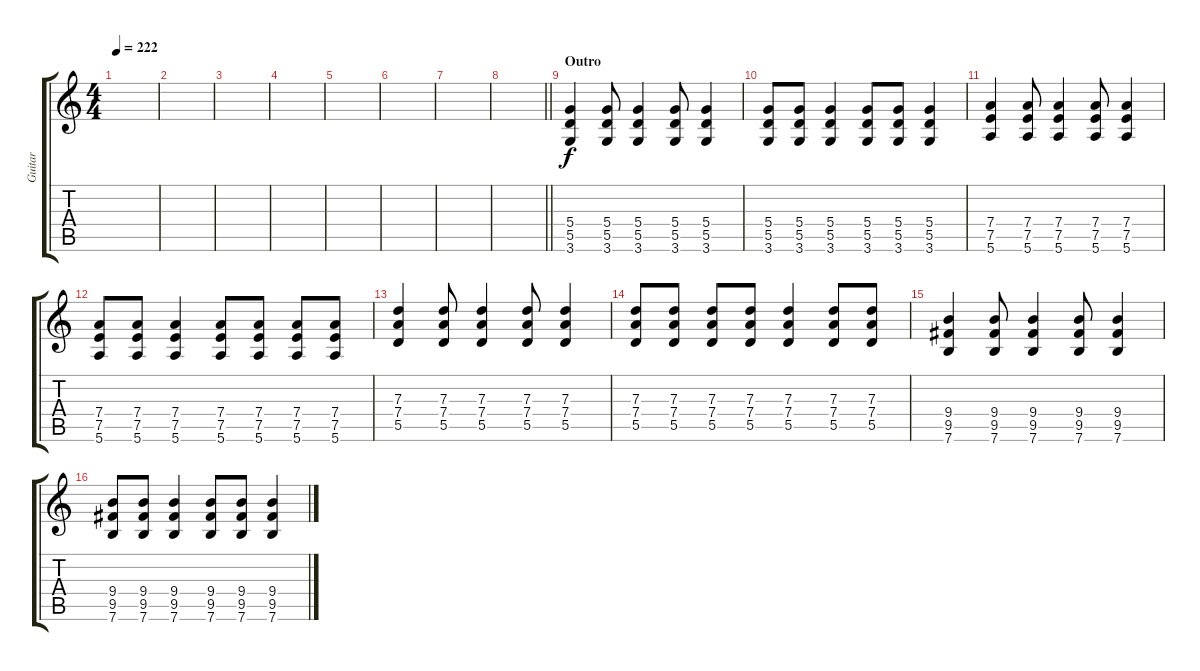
\track ("Guitar" "Guitar") {instrument distortionguitar}
\staff {score tabs}
\tuning (E4 B3 G3 D3 A2 E2) {hide}
\ts (4 4)
\tempo 222
\clef g2
\ks c
|
|
|
|
|
|
|
\barLineRight lightlight
|
\section ("" "Outro")
(5.4 5.5 3.6).4 (5.4 5.5 3.6).8 (5.4 5.5 3.6).4 (5.4 5.5 3.6).8 (5.4 5.5 3.6).4 |
(5.4 5.5 3.6).8 (5.4 5.5 3.6).8 (5.4 5.5 3.6).4 (5.4 5.5 3.6).8 (5.4 5.5 3.6).8 (5.4 5.5 3.6).4 |
(7.4 7.5 5.6).4 (7.4 7.5 5.6).8 (7.4 7.5 5.6).4 (7.4 7.5 5.6).8 (7.4 7.5 5.6).4 |
(7.4 7.5 5.6).8 (7.4 7.5 5.6).8 (7.4 7.5 5.6).4 (7.4 7.5 5.6).8 (7.4 7.5 5.6).8 (7.4 7.5 5.6).8 (7.4 7.5 5.6).8 |
(7.3 7.4 5.5).4 (7.3 7.4 5.5).8 (7.3 7.4 5.5).4 (7.3 7.4 5.5).8 (7.3 7.4 5.5).4 |
(7.3 7.4 5.5).8 (7.3 7.4 5.5).8 (7.3 7.4 5.5).8 (7.3 7.4 5.5).8 (7.3 7.4 5.5).4 (7.3 7.4 5.5).8 (7.3 7.4 5.5).8 |
(9.4 9.5 7.6).4 (9.4 9.5 7.6).8 (9.4 9.5 7.6).4 (9.4 9.5 7.6).8 (9.4 9.5 7.6).4 |
(9.4 9.5 7.6).8 (9.4 9.5 7.6).8 (9.4 9.5 7.6).4 (9.4 9.5 7.6).8 (9.4 9.5 7.6).8 (9.4 9.5 7.6).4
